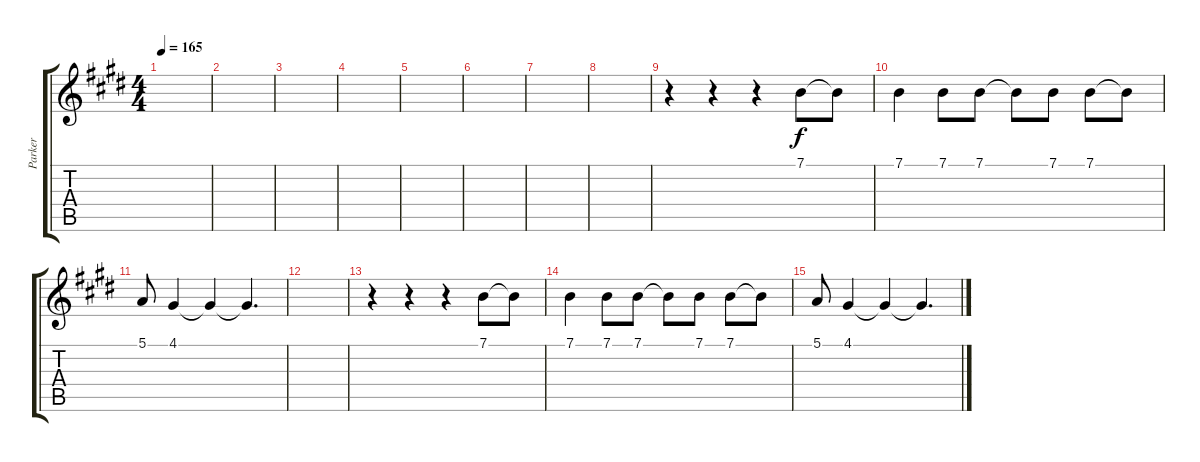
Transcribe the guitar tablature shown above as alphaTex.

\track ("Parker" "Parker") {instrument clarinet}
\staff {score tabs}
\tuning (E4 B3 G3 D3 A2 E2) {hide}
\ts (4 4)
\tempo 165
\clef g2
\ks e
|
|
|
|
|
|
|
|
r.4 r.4 r.4 7.1.8 7.1{t}.8 |
7.1.4 7.1.8 7.1.8 7.1{t}.8 7.1.8 7.1.8 7.1{t}.8 |
5.1.8 4.1.4 4.1{t}.4 4.1{t}.4{d} |
|
r.4 r.4 r.4 7.1.8 7.1{t}.8 |
7.1.4 7.1.8 7.1.8 7.1{t}.8 7.1.8 7.1.8 7.1{t}.8 |
5.1.8 4.1.4 4.1{t}.4 4.1{t}.4{d}
